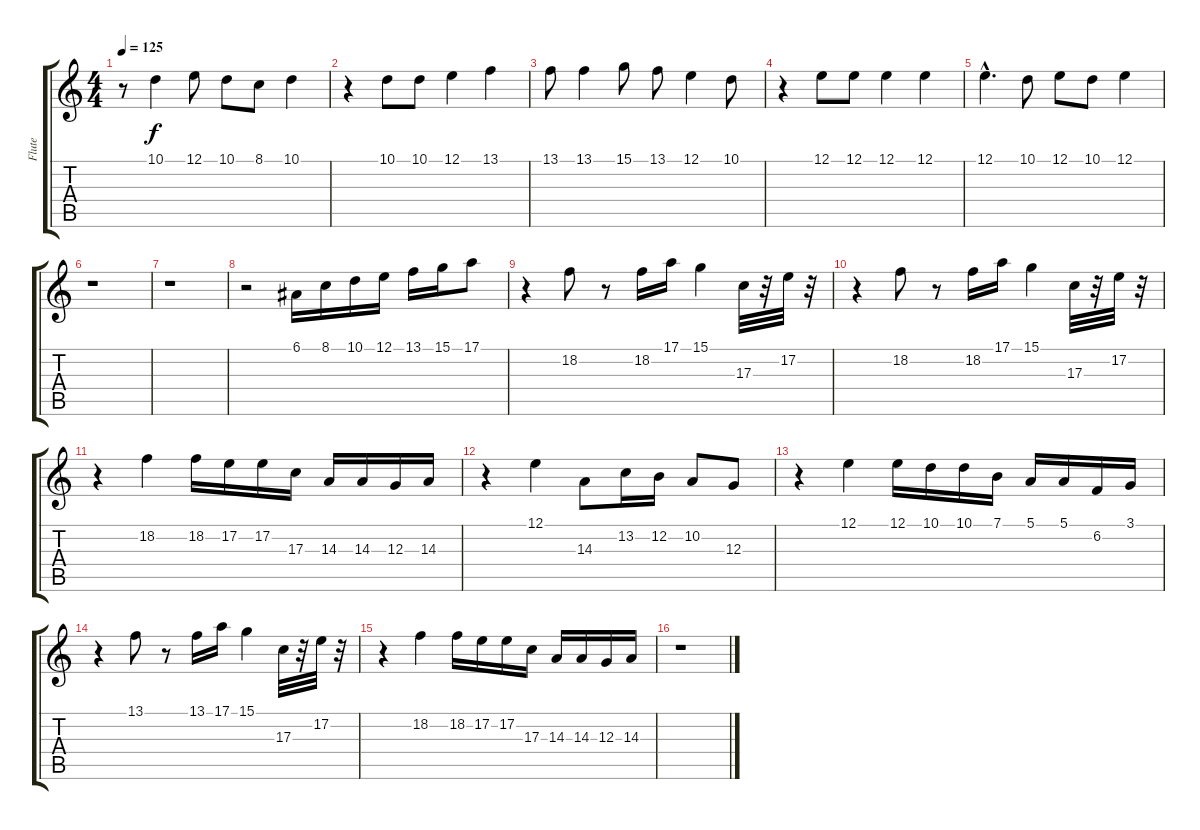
\track ("Flute" "Flute") {instrument flute}
\staff {score tabs}
\tuning (E4 B3 G3 D3 A2 E2) {hide}
\ts (4 4)
\tempo 125
\clef g2
\ks c
r.8{dy f} 10.1.4 12.1.8 10.1.8 8.1.8 10.1.4 |
r.4 10.1.8 10.1.8 12.1.4 13.1.4 |
13.1.8 13.1.4 15.1.8 13.1.8 12.1.4 10.1.8 |
r.4 12.1.8 12.1.8 12.1.4 12.1.4 |
12.1{hac}.4{d} 10.1.8 12.1.8 10.1.8 12.1.4 |
r.1 |
r.1 |
r.2 6.1.16 8.1.16 10.1.16 12.1.16 13.1.16 15.1.16 17.1.8 |
r.4 18.2.8 r.8 18.2.16 17.1.16 15.1.4 17.3.32 r.32 17.2.32 r.32 |
r.4 18.2.8 r.8 18.2.16 17.1.16 15.1.4 17.3.32 r.32 17.2.32 r.32 |
r.4 18.2.4 18.2.16 17.2.16 17.2.16 17.3.16 14.3.16 14.3.16 12.3.16 14.3.16 |
r.4 12.1.4 14.3.8 13.2.16 12.2.16 10.2.8 12.3.8 |
r.4 12.1.4 12.1.16 10.1.16 10.1.16 7.1.16 5.1.16 5.1.16 6.2.16 3.1.16 |
r.4 13.1.8 r.8 13.1.16 17.1.16 15.1.4 17.3.32 r.32 17.2.32 r.32 |
r.4 18.2.4 18.2.16 17.2.16 17.2.16 17.3.16 14.3.16 14.3.16 12.3.16 14.3.16 |
r.1
